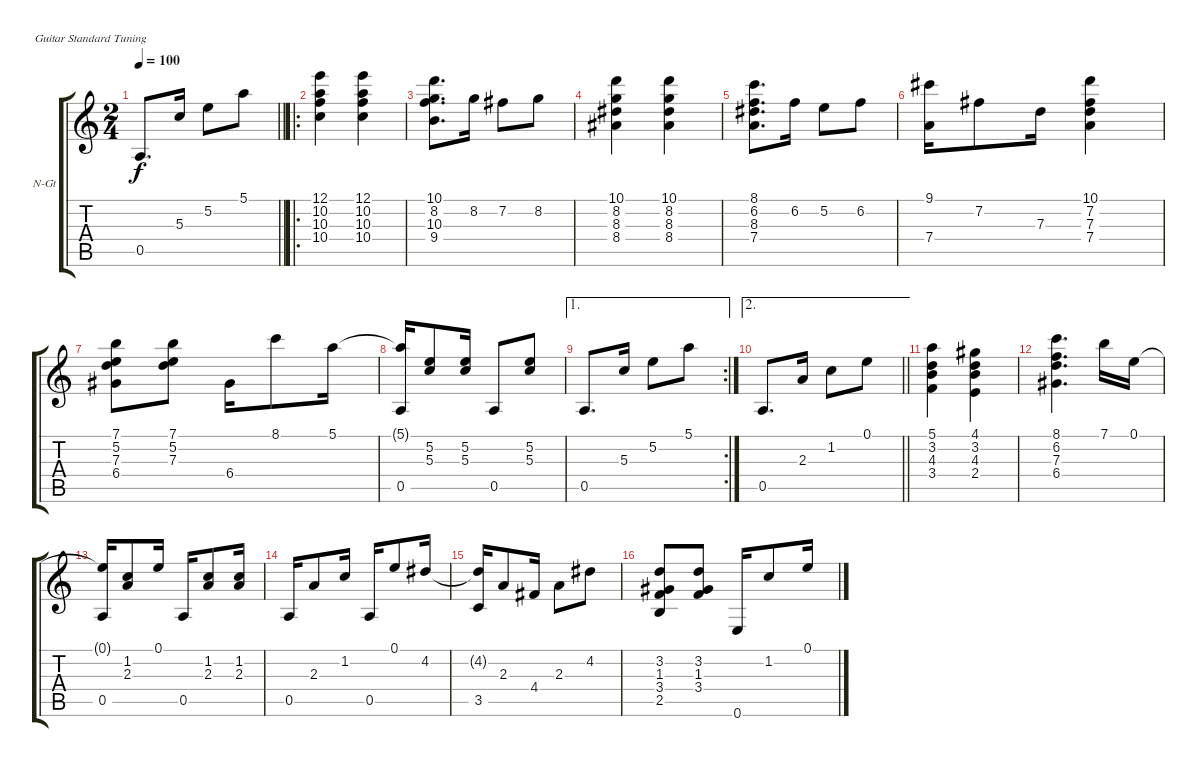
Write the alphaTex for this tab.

\bracketExtendMode groupsimilarinstruments
\firstSystemTrackNameOrientation horizontal
\otherSystemsTrackNameOrientation horizontal
\track ("Piste 1" "N-Gt") {instrument acousticguitarnylon}
\staff {score tabs}
\tuning (E4 B3 G3 D3 A2 E2)
\ts (2 4)
\tempo 100
\clef g2
\barLineRight lightlight
\ks c
0.5.8{d dy f} 5.3.16 5.2.8 5.1.8 |
\ro
(12.1 10.2 10.3 10.4).4 (12.1 10.2 10.3 10.4).4 |
(10.1 8.2 10.3 9.4).8{d} 8.2.16 7.2.8 8.2.8 |
(10.1 8.2 8.3 8.4).4 (10.1 8.2 8.3 8.4).4 |
(8.1 6.2 8.3 7.4).8{d} 6.2.16 5.2.8 6.2.8 |
(9.1 7.4).16 7.2.8 7.3.16 (10.1 7.2 7.3 7.4).4 |
(7.1 5.2 7.3 6.4).8 (7.1 5.2 7.3).8 6.4.16 8.1.8 5.1.16 |
(5.1{t} 0.5).16 (5.2 5.3).8 (5.2 5.3).16 0.5.8 (5.2 5.3).8 |
\ae 1
\rc 2
0.5.8{d} 5.3.16 5.2.8 5.1.8 |
\ae 2
\barLineRight lightlight
0.5.8{d} 2.3.16 1.2.8 0.1.8 |
(5.1 3.2 4.3 3.4).4 (4.1 3.2 4.3 2.4).4 |
(8.1 6.2 7.3 6.4).4{d} 7.1.16 0.1.16 |
(0.1{t} 0.5).16 (1.2 2.3).8 0.1.16 0.5.16 (1.2 2.3).8 (1.2 2.3).16 |
0.5.16 2.3.8 1.2.16 0.5.16 0.1.8 4.2.16 |
(4.2{t} 3.5).16 2.3.8 4.4.16 2.3.8 4.2.8 |
(3.2 1.3 3.4 2.5).8 (3.2 1.3 3.4).8 0.6.16 1.2.8 0.1.16
